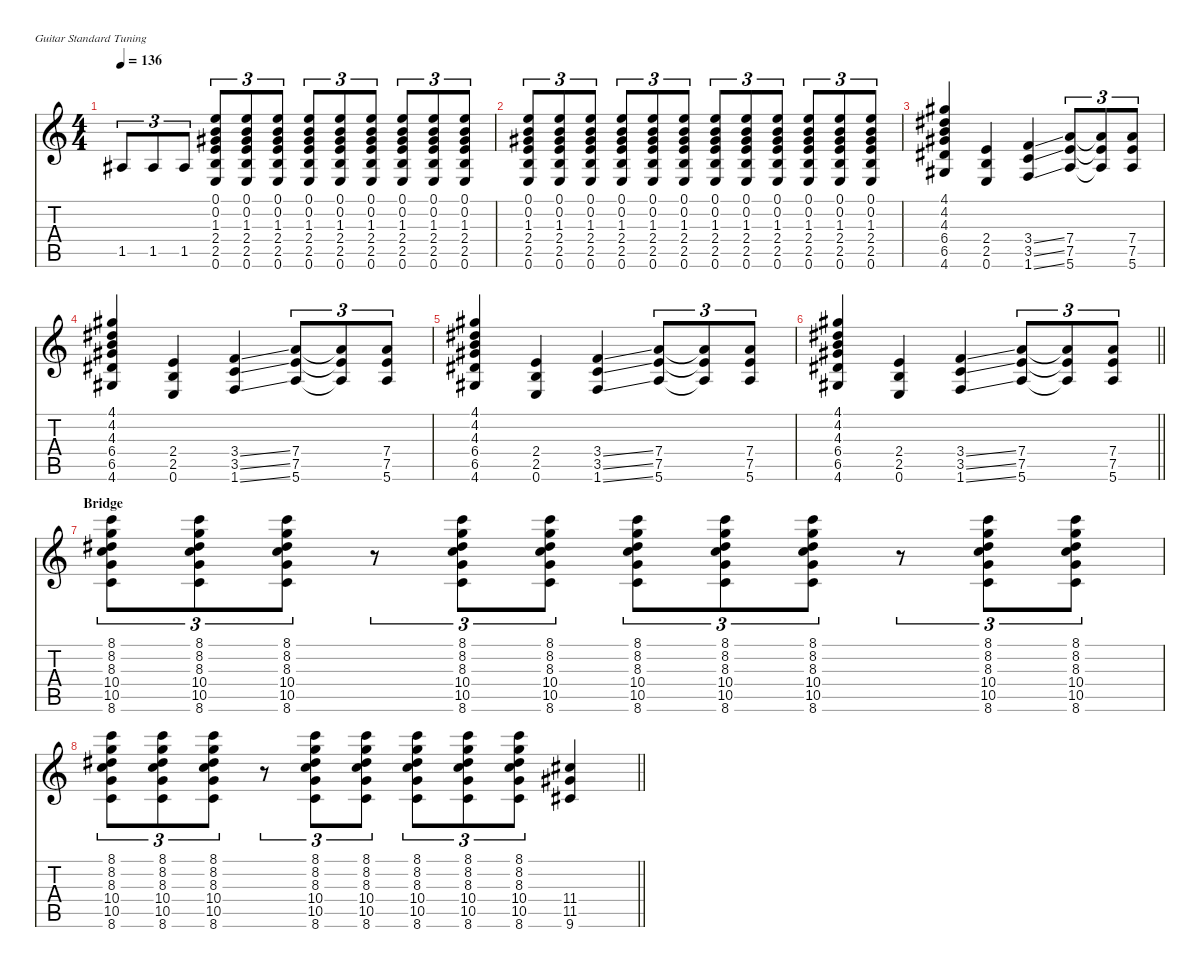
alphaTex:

\defaultSystemsLayout 4
\hideDynamics
\bracketExtendMode nobrackets
\singleTrackTrackNamePolicy hidden
\multiTrackTrackNamePolicy hidden
\firstSystemTrackNameMode fullname
\firstSystemTrackNameOrientation horizontal
\otherSystemsTrackNameOrientation horizontal
\track ("Guitar" "dist.guit.") {instrument distortionguitar}
\staff {score tabs}
\tuning (E4 B3 G3 D3 A2 E2)
\ts (4 4)
\tempo 136
\clef g2
\ks c
1.5{acc #}.8{tu (3 2) dy f beam Up} 1.5{acc #}.8{tu (3 2) beam Up} 1.5{acc #}.8{tu (3 2) beam Up} (0.1 0.2 1.3{acc #} 2.4 2.5 0.6).8{tu (3 2) beam Up} (0.1 0.2 1.3{acc #} 2.4 2.5 0.6).8{tu (3 2) beam Up} (0.1 0.2 1.3{acc #} 2.4 2.5 0.6).8{tu (3 2) beam Up} (0.1 0.2 1.3{acc #} 2.4 2.5 0.6).8{tu (3 2) beam Up} (0.1 0.2 1.3{acc #} 2.4 2.5 0.6).8{tu (3 2) beam Up} (0.1 0.2 1.3{acc #} 2.4 2.5 0.6).8{tu (3 2) beam Up} (0.1 0.2 1.3{acc #} 2.4 2.5 0.6).8{tu (3 2) beam Up} (0.1 0.2 1.3{acc #} 2.4 2.5 0.6).8{tu (3 2) beam Up} (0.1 0.2 1.3{acc #} 2.4 2.5 0.6).8{tu (3 2) beam Up} |
(0.1 0.2 1.3{acc #} 2.4 2.5 0.6).8{tu (3 2) beam Up} (0.1 0.2 1.3{acc #} 2.4 2.5 0.6).8{tu (3 2) beam Up} (0.1 0.2 1.3{acc #} 2.4 2.5 0.6).8{tu (3 2) beam Up} (0.1 0.2 1.3{acc #} 2.4 2.5 0.6).8{tu (3 2) beam Up} (0.1 0.2 1.3{acc #} 2.4 2.5 0.6).8{tu (3 2) beam Up} (0.1 0.2 1.3{acc #} 2.4 2.5 0.6).8{tu (3 2) beam Up} (0.1 0.2 1.3{acc #} 2.4 2.5 0.6).8{tu (3 2) beam Up} (0.1 0.2 1.3{acc #} 2.4 2.5 0.6).8{tu (3 2) beam Up} (0.1 0.2 1.3{acc #} 2.4 2.5 0.6).8{tu (3 2) beam Up} (0.1 0.2 1.3{acc #} 2.4 2.5 0.6).8{tu (3 2) beam Up} (0.1 0.2 1.3{acc #} 2.4 2.5 0.6).8{tu (3 2) beam Up} (0.1 0.2 1.3{acc #} 2.4 2.5 0.6).8{tu (3 2) beam Up} |
(4.1{acc #} 4.2{acc #} 4.3 6.4{acc #} 6.5{acc #} 4.6{acc #}).4{beam Up} (2.4 2.5 0.6).4{beam Up} (3.4{ss} 3.5{ss} 1.6{ss}).4{beam Up} (7.4 7.5 5.6).8{tu (3 2) beam Up} (7.4{t} 7.5{t} 5.6{t}).8{tu (3 2) beam Up} (7.4 7.5 5.6).8{tu (3 2) beam Up} |
(4.1{acc #} 4.2{acc #} 4.3 6.4{acc #} 6.5{acc #} 4.6{acc #}).4{beam Up} (2.4 2.5 0.6).4{beam Up} (3.4{ss} 3.5{ss} 1.6{ss}).4{beam Up} (7.4 7.5 5.6).8{tu (3 2) beam Up} (7.4{t} 7.5{t} 5.6{t}).8{tu (3 2) beam Up} (7.4 7.5 5.6).8{tu (3 2) beam Up} |
(4.1{acc #} 4.2{acc #} 4.3 6.4{acc #} 6.5{acc #} 4.6{acc #}).4{beam Up} (2.4 2.5 0.6).4{beam Up} (3.4{ss} 3.5{ss} 1.6{ss}).4{beam Up} (7.4 7.5 5.6).8{tu (3 2) beam Up} (7.4{t} 7.5{t} 5.6{t}).8{tu (3 2) beam Up} (7.4 7.5 5.6).8{tu (3 2) beam Up} |
\barLineRight lightlight
(4.1{acc #} 4.2{acc #} 4.3 6.4{acc #} 6.5{acc #} 4.6{acc #}).4{beam Up} (2.4 2.5 0.6).4{beam Up} (3.4{ss} 3.5{ss} 1.6{ss}).4{beam Up} (7.4 7.5 5.6).8{tu (3 2) beam Up} (7.4{t} 7.5{t} 5.6{t}).8{tu (3 2) beam Up} (7.4 7.5 5.6).8{tu (3 2) beam Up} |
\section ("" "Bridge")
(8.1 8.2 8.3{acc #} 10.4 10.5 8.6).8{tu (3 2) beam Down} (8.1 8.2 8.3{acc #} 10.4 10.5 8.6).8{tu (3 2) beam Down} (8.1 8.2 8.3{acc #} 10.4 10.5 8.6).8{tu (3 2) beam Down} r.8{tu (3 2) beam Down} (8.1 8.2 8.3{acc #} 10.4 10.5 8.6).8{tu (3 2) beam Down} (8.1 8.2 8.3{acc #} 10.4 10.5 8.6).8{tu (3 2) beam Down} (8.1 8.2 8.3{acc #} 10.4 10.5 8.6).8{tu (3 2) beam Down} (8.1 8.2 8.3{acc #} 10.4 10.5 8.6).8{tu (3 2) beam Down} (8.1 8.2 8.3{acc #} 10.4 10.5 8.6).8{tu (3 2) beam Down} r.8{tu (3 2) beam Down} (8.1 8.2 8.3{acc #} 10.4 10.5 8.6).8{tu (3 2) beam Down} (8.1 8.2 8.3{acc #} 10.4 10.5 8.6).8{tu (3 2) beam Down} |
\barLineRight lightlight
(8.1 8.2 8.3{acc #} 10.4 10.5 8.6).8{tu (3 2) beam Down} (8.1 8.2 8.3{acc #} 10.4 10.5 8.6).8{tu (3 2) beam Down} (8.1 8.2 8.3{acc #} 10.4 10.5 8.6).8{tu (3 2) beam Down} r.8{tu (3 2) beam Down} (8.1 8.2 8.3{acc #} 10.4 10.5 8.6).8{tu (3 2) beam Down} (8.1 8.2 8.3{acc #} 10.4 10.5 8.6).8{tu (3 2) beam Down} (8.1 8.2 8.3{acc #} 10.4 10.5 8.6).8{tu (3 2) beam Down} (8.1 8.2 8.3{acc #} 10.4 10.5 8.6).8{tu (3 2) beam Down} (8.1 8.2 8.3{acc #} 10.4 10.5 8.6).8{tu (3 2) beam Down} (11.4{acc #} 11.5{acc #} 9.6{acc #}).4{beam Up}
